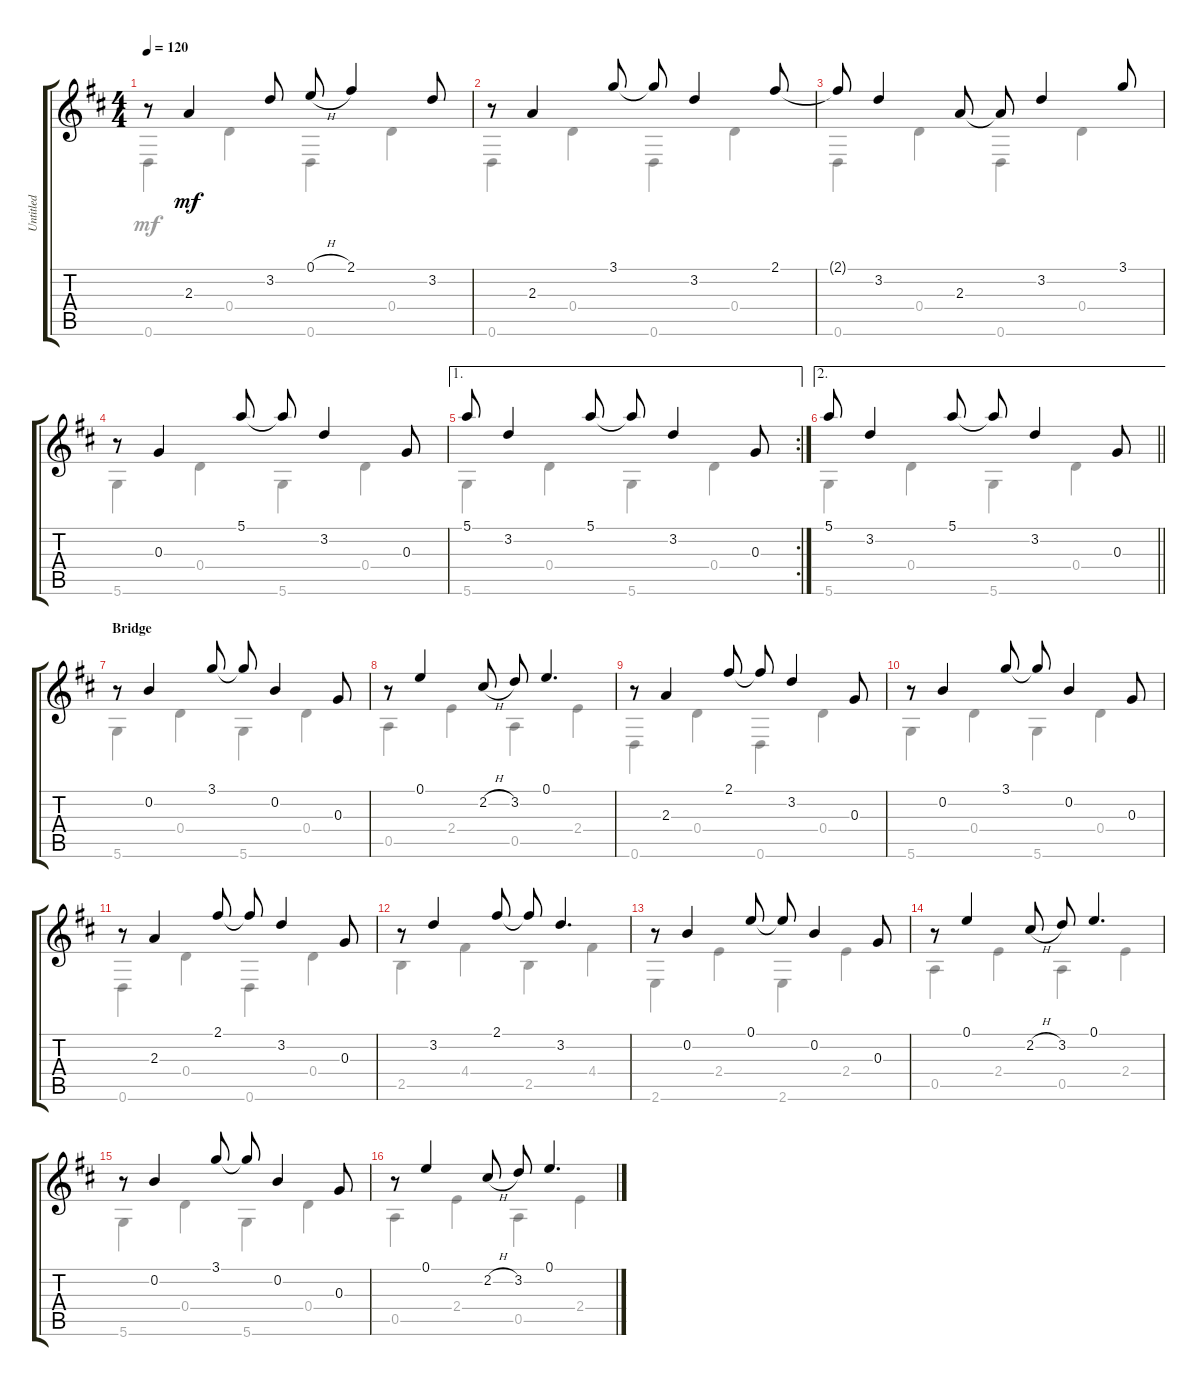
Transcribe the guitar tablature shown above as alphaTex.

\track ("Untitled" "Untitled") {instrument acousticguitarnylon}
\staff {score tabs}
\tuning (E4 B3 G3 D3 A2 D2) {hide}
\voice
\ts (4 4)
\tempo 120
\clef g2
\ks d
r.8{dy mf} 2.3.4 3.2.8 0.1{h}.8 2.1.4 3.2.8 |
r.8 2.3.4 3.1.8 3.1{t}.8 3.2.4 2.1.8 |
2.1{t}.8 3.2.4 2.3.8 2.3{t}.8 3.2.4 3.1.8 |
r.8 0.3.4 5.1.8 5.1{t}.8 3.2.4 0.3.8 |
\ae 1
\rc 2
5.1.8 3.2.4 5.1.8 5.1{t}.8 3.2.4 0.3.8 |
\ae 2
\barLineRight lightlight
5.1.8 3.2.4 5.1.8 5.1{t}.8 3.2.4 0.3.8 |
\section ("" "Bridge")
r.8 0.2.4 3.1.8 3.1{t}.8 0.2.4 0.3.8 |
r.8 0.1.4 2.2{h}.8 3.2.8 0.1.4{d} |
r.8 2.3.4 2.1.8 2.1{t}.8 3.2.4 0.3.8 |
r.8 0.2.4 3.1.8 3.1{t}.8 0.2.4 0.3.8 |
r.8 2.3.4 2.1.8 2.1{t}.8 3.2.4 0.3.8 |
r.8 3.2.4 2.1.8 2.1{t}.8 3.2.4{d} |
r.8 0.2.4 0.1.8 0.1{t}.8 0.2.4 0.3.8 |
r.8 0.1.4 2.2{h}.8 3.2.8 0.1.4{d} |
r.8 0.2.4 3.1.8 3.1{t}.8 0.2.4 0.3.8 |
r.8 0.1.4 2.2{h}.8 3.2.8 0.1.4{d}
\voice
\clef g2
\ottava regular
\simile none
\ks d
0.6.4{dy mf} 0.4.4 0.6.4 0.4.4 |
0.6.4 0.4.4 0.6.4 0.4.4 |
0.6.4 0.4.4 0.6.4 0.4.4 |
5.6.4 0.4.4 5.6.4 0.4.4 |
5.6.4 0.4.4 5.6.4 0.4.4 |
\barLineRight lightlight
5.6.4 0.4.4 5.6.4 0.4.4 |
5.6.4 0.4.4 5.6.4 0.4.4 |
0.5.4 2.4.4 0.5.4 2.4.4 |
0.6.4 0.4.4 0.6.4 0.4.4 |
5.6.4 0.4.4 5.6.4 0.4.4 |
0.6.4 0.4.4 0.6.4 0.4.4 |
2.5.4 4.4.4 2.5.4 4.4.4 |
2.6.4 2.4.4 2.6.4 2.4.4 |
0.5.4 2.4.4 0.5.4 2.4.4 |
5.6.4 0.4.4 5.6.4 0.4.4 |
0.5.4 2.4.4 0.5.4 2.4.4
